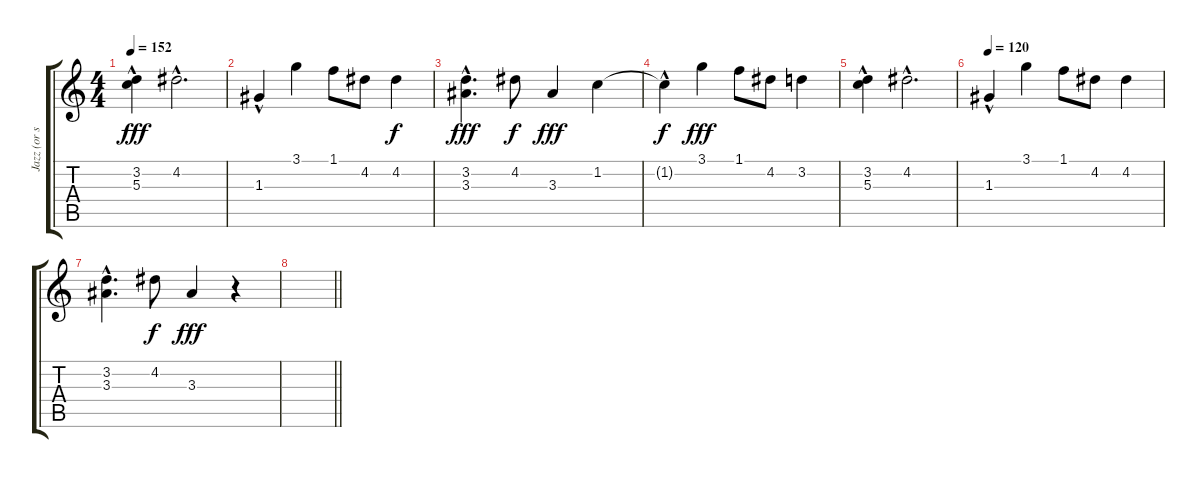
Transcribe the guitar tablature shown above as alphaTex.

\track ("Jazz (or synth)" "Jazz (or s") {instrument electricguitarjazz}
\staff {score tabs}
\tuning (E4 B3 G3 D3 A2 E2) {hide}
\ts (4 4)
\tempo 152
\clef g2
\ks c
(3.2{hac} 5.3{hac}).4{dy fff volume 8} 4.2{hac}.2{d} |
1.3{hac}.4 3.1.4 1.1.8 4.2.8 4.2.4{dy f} |
(3.2{hac} 3.3{hac}).4{d dy fff} 4.2.8{dy f} 3.3.4{dy fff} 1.2.4 |
1.2{hac t}.4{dy f} 3.1.4{dy fff} 1.1.8 4.2.8 3.2.4 |
(3.2{hac} 5.3{hac}).4 4.2{hac}.2{d} |
\tempo 120
1.3{hac}.4 3.1.4 1.1.8 4.2.8 4.2.4 |
(3.2{hac} 3.3{hac}).4{d} 4.2.8{dy f} 3.3.4{dy fff} r.4 |
\barLineRight lightlight
